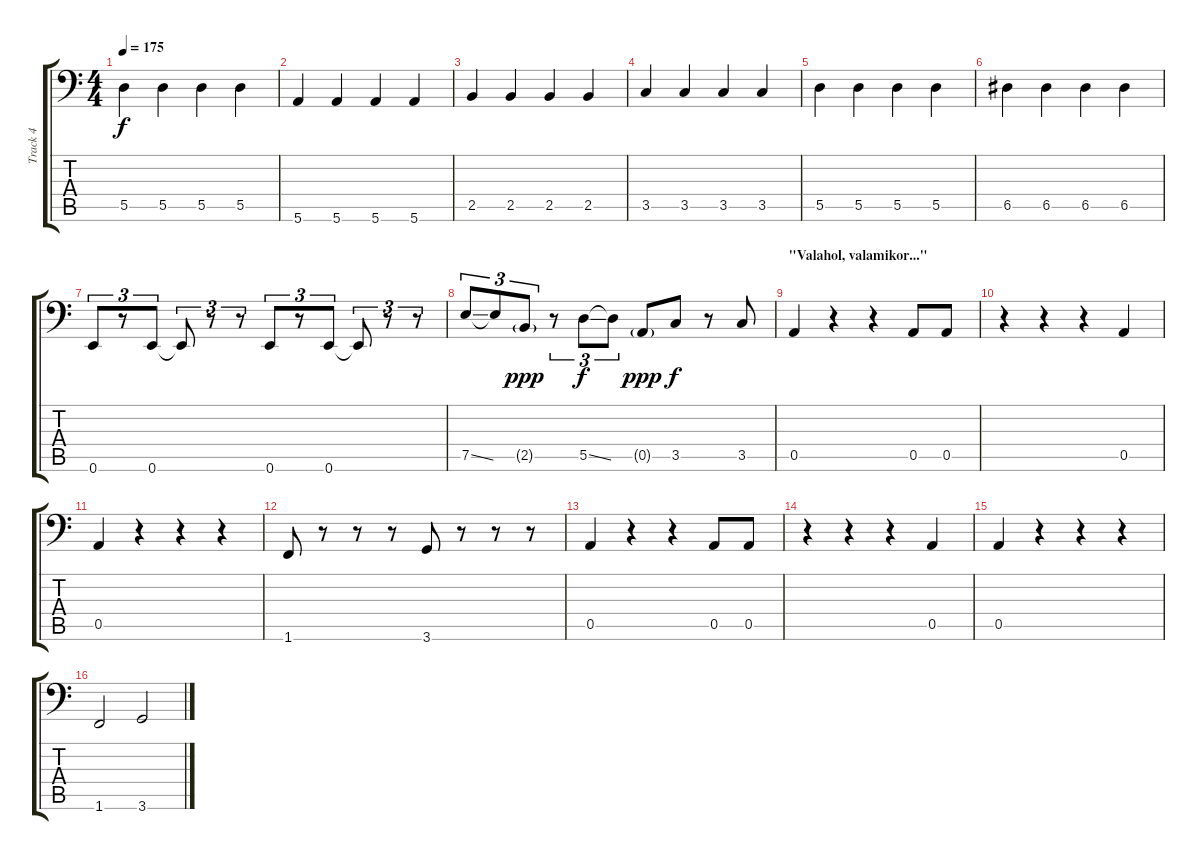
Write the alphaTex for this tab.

\track ("Track 4" "Track 4") {instrument electricbassfinger}
\staff {score tabs}
\tuning (E3 B2 G2 D2 A1 E1) {hide}
\ts (4 4)
\tempo 175
\clef f4
\ks c
5.5.4{dy f} 5.5.4 5.5.4 5.5.4 |
5.6.4 5.6.4 5.6.4 5.6.4 |
2.5.4 2.5.4 2.5.4 2.5.4 |
3.5.4 3.5.4 3.5.4 3.5.4 |
5.5.4 5.5.4 5.5.4 5.5.4 |
6.5.4 6.5.4 6.5.4 6.5.4 |
0.6.8{tu (3 2)} r.8{tu (3 2)} 0.6.8{tu (3 2)} 0.6{t}.8{tu (3 2)} r.8{tu (3 2)} r.8{tu (3 2)} 0.6.8{tu (3 2)} r.8{tu (3 2)} 0.6.8{tu (3 2)} 0.6{t}.8{tu (3 2)} r.8{tu (3 2)} r.8{tu (3 2)} |
7.5{ss}.8{tu (3 2)} 7.5{t}.8{tu (3 2)} 2.5{g}.8{tu (3 2) dy ppp} r.8{tu (3 2)} 5.5{ss}.8{tu (3 2) dy f} 5.5{t}.8{tu (3 2)} 0.5{g}.8{dy ppp} 3.5.8{dy f} r.8 3.5.8 |
\section ("" "\"Valahol, valamikor...\"")
0.5.4 r.4 r.4 0.5.8 0.5.8 |
r.4 r.4 r.4 0.5.4 |
0.5.4 r.4 r.4 r.4 |
1.6.8 r.8 r.8 r.8 3.6.8 r.8 r.8 r.8 |
0.5.4 r.4 r.4 0.5.8 0.5.8 |
r.4 r.4 r.4 0.5.4 |
0.5.4 r.4 r.4 r.4 |
1.6.2 3.6.2
